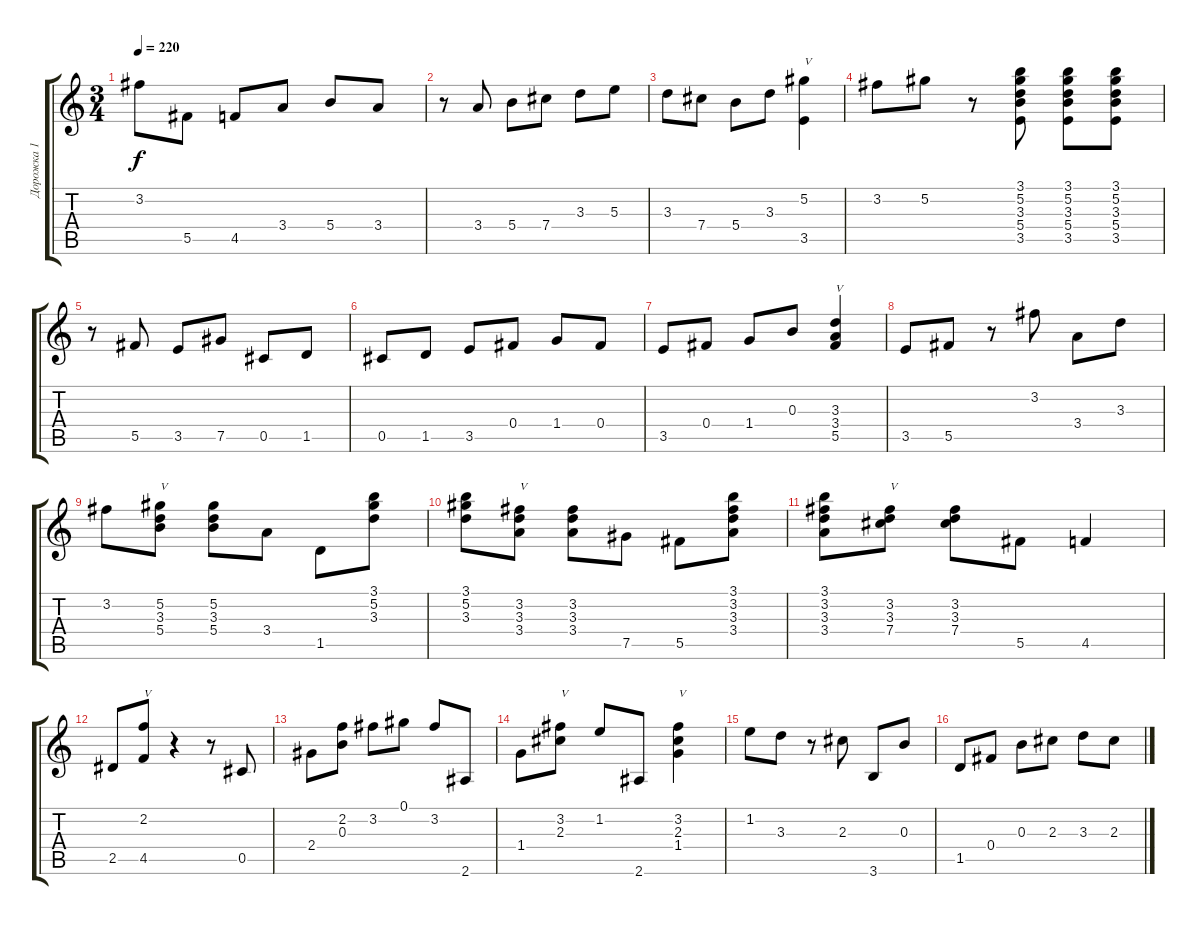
\track ("Дорожка 1" "Дорожка 1") {instrument acousticguitarnylon}
\staff {score tabs}
\tuning (Ab4 Eb4 B3 Gb3 Db3 Ab2) {hide}
\ts (3 4)
\tempo 220
\clef g2
\ks c
3.2.8{dy f} 5.5.8 4.5.8 3.4.8 5.4.8 3.4.8 |
r.8 3.4.8 5.4.8 7.4.8 3.3.8 5.3.8 |
3.3.8 7.4.8 5.4.8 3.3.8 (5.2 3.5).4{txt "V"} |
3.2.8 5.2.8 r.8 (3.1 5.2 3.3 5.4 3.5).8 (3.1 5.2 3.3 5.4 3.5).8 (3.1 5.2 3.3 5.4 3.5).8 |
r.8 5.5.8 3.5.8 7.5.8 0.5.8 1.5.8 |
0.5.8 1.5.8 3.5.8 0.4.8 1.4.8 0.4.8 |
3.5.8 0.4.8 1.4.8 0.3.8 (3.3 3.4 5.5).4{txt "V"} |
3.5.8 5.5.8 r.8 3.2.8 3.4.8 3.3.8 |
3.2.8 (5.2 3.3 5.4).8{txt "V"} (5.2 3.3 5.4).8 3.4.8 1.5.8 (3.1 5.2 3.3).8 |
(3.1 5.2 3.3).8 (3.2 3.3 3.4).8{txt "V"} (3.2 3.3 3.4).8 7.5.8 5.5.8 (3.1 3.2 3.3 3.4).8 |
(3.1 3.2 3.3 3.4).8 (3.2 3.3 7.4).8{txt "V"} (3.2 3.3 7.4).8 5.5.8 4.5.4 |
2.5.8 (2.2 4.5).8{txt "V"} r.4 r.8 0.5.8 |
2.4.8 (2.2 0.3).8 3.2.8 0.1.8 3.2.8 2.6.8 |
1.4.8 (3.2 2.3).8{txt "V"} 1.2.8 2.6.8 (3.2 2.3 1.4).4{txt "V"} |
1.2.8 3.3.8 r.8 2.3.8 3.6.8 0.3.8 |
1.5.8 0.4.8 0.3.8 2.3.8 3.3.8 2.3.8
